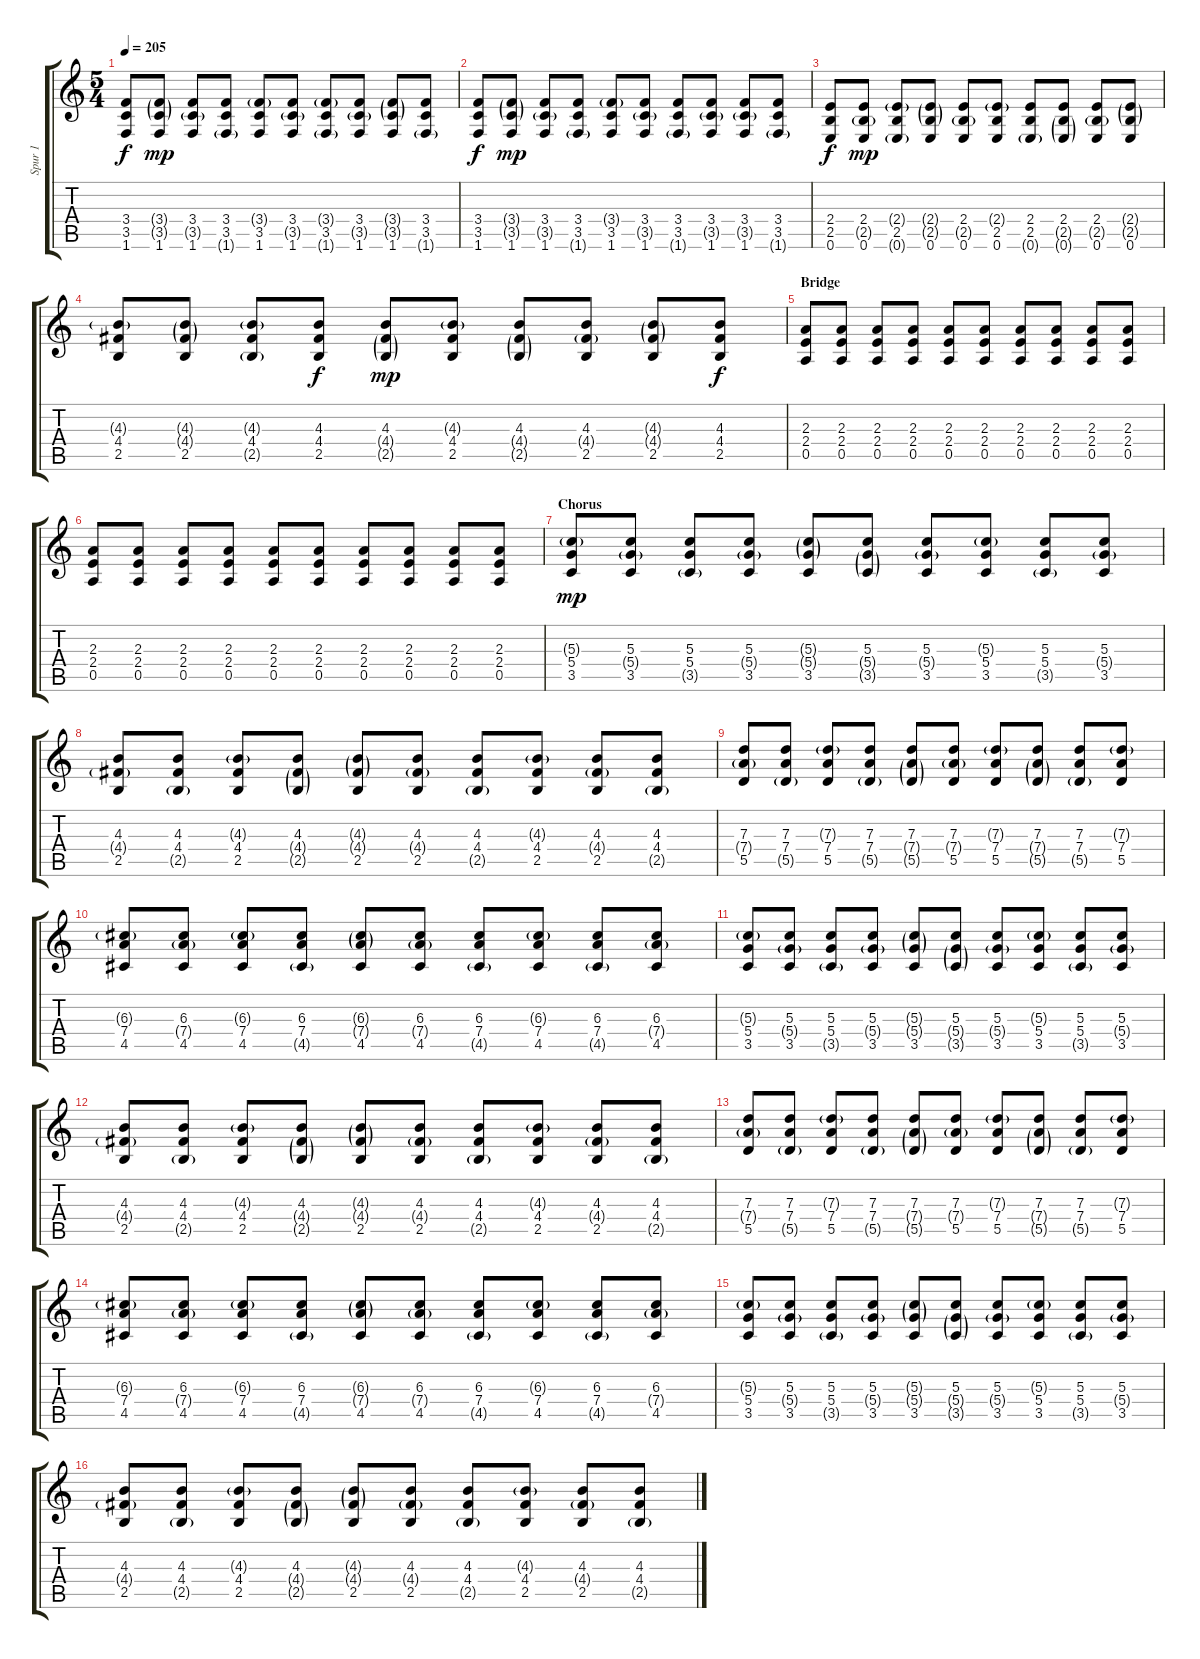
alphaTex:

\track ("Spur 1" "Spur 1") {instrument overdrivenguitar}
\staff {score tabs}
\tuning (E4 B3 G3 D3 A2 E2) {hide}
\ts (5 4)
\tempo 205
\clef g2
\ks c
(3.4 3.5 1.6).8{dy f} (3.4{g} 3.5{g} 1.6).8{dy mp} (3.4 3.5{g} 1.6).8 (3.4 3.5 1.6{g}).8 (3.4{g} 3.5 1.6).8 (3.4 3.5{g} 1.6).8 (3.4{g} 3.5 1.6{g}).8 (3.4 3.5{g} 1.6).8 (3.4{g} 3.5{g} 1.6).8 (3.4 3.5 1.6{g}).8 |
(3.4 3.5 1.6).8{dy f} (3.4{g} 3.5{g} 1.6).8{dy mp} (3.4 3.5{g} 1.6).8 (3.4 3.5 1.6{g}).8 (3.4{g} 3.5 1.6).8 (3.4 3.5{g} 1.6).8 (3.4 3.5 1.6{g}).8 (3.4 3.5{g} 1.6).8 (3.4 3.5{g} 1.6).8 (3.4 3.5 1.6{g}).8 |
(2.4 2.5 0.6).8{dy f} (2.4 2.5{g} 0.6).8{dy mp} (2.4{g} 2.5 0.6{g}).8 (2.4{g} 2.5{g} 0.6).8 (2.4 2.5{g} 0.6).8 (2.4{g} 2.5 0.6).8 (2.4 2.5 0.6{g}).8 (2.4 2.5{g} 0.6{g}).8 (2.4 2.5{g} 0.6).8 (2.4{g} 2.5{g} 0.6).8 |
(4.3{g} 4.4 2.5).8 (4.3{g} 4.4{g} 2.5).8 (4.3{g} 4.4 2.5{g}).8 (4.3 4.4 2.5).8{dy f} (4.3 4.4{g} 2.5{g}).8{dy mp} (4.3{g} 4.4 2.5).8 (4.3 4.4{g} 2.5{g}).8 (4.3 4.4{g} 2.5).8 (4.3{g} 4.4{g} 2.5).8 (4.3 4.4 2.5).8{dy f} |
\section ("" "Bridge")
(2.3 2.4 0.5).8 (2.3 2.4 0.5).8 (2.3 2.4 0.5).8 (2.3 2.4 0.5).8 (2.3 2.4 0.5).8 (2.3 2.4 0.5).8 (2.3 2.4 0.5).8 (2.3 2.4 0.5).8 (2.3 2.4 0.5).8 (2.3 2.4 0.5).8 |
(2.3 2.4 0.5).8 (2.3 2.4 0.5).8 (2.3 2.4 0.5).8 (2.3 2.4 0.5).8 (2.3 2.4 0.5).8 (2.3 2.4 0.5).8 (2.3 2.4 0.5).8 (2.3 2.4 0.5).8 (2.3 2.4 0.5).8 (2.3 2.4 0.5).8 |
\section ("" "Chorus")
(5.3{g} 5.4 3.5).8{dy mp} (5.3 5.4{g} 3.5).8 (5.3 5.4 3.5{g}).8 (5.3 5.4{g} 3.5).8 (5.3{g} 5.4{g} 3.5).8 (5.3 5.4{g} 3.5{g}).8 (5.3 5.4{g} 3.5).8 (5.3{g} 5.4 3.5).8 (5.3 5.4 3.5{g}).8 (5.3 5.4{g} 3.5).8 |
(4.3 4.4{g} 2.5).8 (4.3 4.4 2.5{g}).8 (4.3{g} 4.4 2.5).8 (4.3 4.4{g} 2.5{g}).8 (4.3{g} 4.4{g} 2.5).8 (4.3 4.4{g} 2.5).8 (4.3 4.4 2.5{g}).8 (4.3{g} 4.4 2.5).8 (4.3 4.4{g} 2.5).8 (4.3 4.4 2.5{g}).8 |
(7.3 7.4{g} 5.5).8 (7.3 7.4 5.5{g}).8 (7.3{g} 7.4 5.5).8 (7.3 7.4 5.5{g}).8 (7.3 7.4{g} 5.5{g}).8 (7.3 7.4{g} 5.5).8 (7.3{g} 7.4 5.5).8 (7.3 7.4{g} 5.5{g}).8 (7.3 7.4 5.5{g}).8 (7.3{g} 7.4 5.5).8 |
(6.3{g} 7.4 4.5).8 (6.3 7.4{g} 4.5).8 (6.3{g} 7.4 4.5).8 (6.3 7.4 4.5{g}).8 (6.3{g} 7.4{g} 4.5).8 (6.3 7.4{g} 4.5).8 (6.3 7.4 4.5{g}).8 (6.3{g} 7.4 4.5).8 (6.3 7.4 4.5{g}).8 (6.3 7.4{g} 4.5).8 |
(5.3{g} 5.4 3.5).8 (5.3 5.4{g} 3.5).8 (5.3 5.4 3.5{g}).8 (5.3 5.4{g} 3.5).8 (5.3{g} 5.4{g} 3.5).8 (5.3 5.4{g} 3.5{g}).8 (5.3 5.4{g} 3.5).8 (5.3{g} 5.4 3.5).8 (5.3 5.4 3.5{g}).8 (5.3 5.4{g} 3.5).8 |
(4.3 4.4{g} 2.5).8 (4.3 4.4 2.5{g}).8 (4.3{g} 4.4 2.5).8 (4.3 4.4{g} 2.5{g}).8 (4.3{g} 4.4{g} 2.5).8 (4.3 4.4{g} 2.5).8 (4.3 4.4 2.5{g}).8 (4.3{g} 4.4 2.5).8 (4.3 4.4{g} 2.5).8 (4.3 4.4 2.5{g}).8 |
(7.3 7.4{g} 5.5).8 (7.3 7.4 5.5{g}).8 (7.3{g} 7.4 5.5).8 (7.3 7.4 5.5{g}).8 (7.3 7.4{g} 5.5{g}).8 (7.3 7.4{g} 5.5).8 (7.3{g} 7.4 5.5).8 (7.3 7.4{g} 5.5{g}).8 (7.3 7.4 5.5{g}).8 (7.3{g} 7.4 5.5).8 |
(6.3{g} 7.4 4.5).8 (6.3 7.4{g} 4.5).8 (6.3{g} 7.4 4.5).8 (6.3 7.4 4.5{g}).8 (6.3{g} 7.4{g} 4.5).8 (6.3 7.4{g} 4.5).8 (6.3 7.4 4.5{g}).8 (6.3{g} 7.4 4.5).8 (6.3 7.4 4.5{g}).8 (6.3 7.4{g} 4.5).8 |
(5.3{g} 5.4 3.5).8 (5.3 5.4{g} 3.5).8 (5.3 5.4 3.5{g}).8 (5.3 5.4{g} 3.5).8 (5.3{g} 5.4{g} 3.5).8 (5.3 5.4{g} 3.5{g}).8 (5.3 5.4{g} 3.5).8 (5.3{g} 5.4 3.5).8 (5.3 5.4 3.5{g}).8 (5.3 5.4{g} 3.5).8 |
(4.3 4.4{g} 2.5).8 (4.3 4.4 2.5{g}).8 (4.3{g} 4.4 2.5).8 (4.3 4.4{g} 2.5{g}).8 (4.3{g} 4.4{g} 2.5).8 (4.3 4.4{g} 2.5).8 (4.3 4.4 2.5{g}).8 (4.3{g} 4.4 2.5).8 (4.3 4.4{g} 2.5).8 (4.3 4.4 2.5{g}).8
